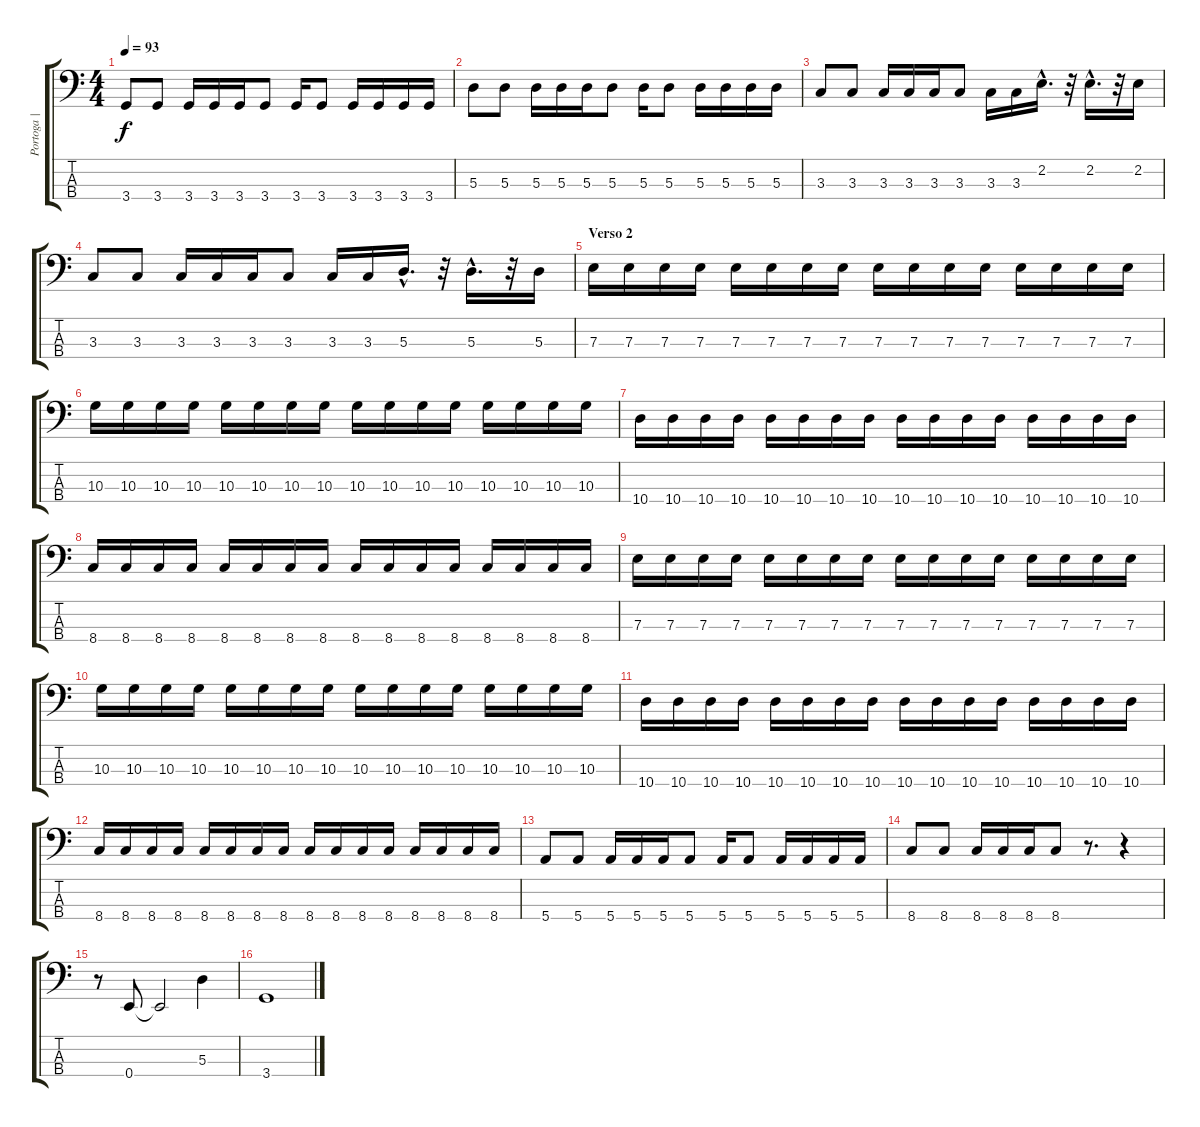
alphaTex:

\track ("Portoga | Baixo" "Portoga | ") {instrument electricbassfinger}
\staff {score tabs}
\tuning (G2 D2 A1 E1) {hide}
\ts (4 4)
\tempo 93
\clef f4
\ks c
3.4.8{dy f} 3.4.8 3.4.16 3.4.16 3.4.16 3.4.8 3.4.16 3.4.8 3.4.16 3.4.16 3.4.16 3.4.16 |
5.3.8 5.3.8 5.3.16 5.3.16 5.3.16 5.3.8 5.3.16 5.3.8 5.3.16 5.3.16 5.3.16 5.3.16 |
3.3.8 3.3.8 3.3.16 3.3.16 3.3.16 3.3.8 3.3.16 3.3.16 2.2{hac}.16{d} r.32 2.2{hac}.16{d} r.32 2.2.16 |
3.3.8 3.3.8 3.3.16 3.3.16 3.3.16 3.3.8 3.3.16 3.3.16 5.3{hac}.16{d} r.32 5.3{hac}.16{d} r.32 5.3.16 |
\section ("" "Verso 2")
7.3.16 7.3.16 7.3.16 7.3.16 7.3.16 7.3.16 7.3.16 7.3.16 7.3.16 7.3.16 7.3.16 7.3.16 7.3.16 7.3.16 7.3.16 7.3.16 |
10.3.16 10.3.16 10.3.16 10.3.16 10.3.16 10.3.16 10.3.16 10.3.16 10.3.16 10.3.16 10.3.16 10.3.16 10.3.16 10.3.16 10.3.16 10.3.16 |
10.4.16 10.4.16 10.4.16 10.4.16 10.4.16 10.4.16 10.4.16 10.4.16 10.4.16 10.4.16 10.4.16 10.4.16 10.4.16 10.4.16 10.4.16 10.4.16 |
8.4.16 8.4.16 8.4.16 8.4.16 8.4.16 8.4.16 8.4.16 8.4.16 8.4.16 8.4.16 8.4.16 8.4.16 8.4.16 8.4.16 8.4.16 8.4.16 |
7.3.16 7.3.16 7.3.16 7.3.16 7.3.16 7.3.16 7.3.16 7.3.16 7.3.16 7.3.16 7.3.16 7.3.16 7.3.16 7.3.16 7.3.16 7.3.16 |
10.3.16 10.3.16 10.3.16 10.3.16 10.3.16 10.3.16 10.3.16 10.3.16 10.3.16 10.3.16 10.3.16 10.3.16 10.3.16 10.3.16 10.3.16 10.3.16 |
10.4.16 10.4.16 10.4.16 10.4.16 10.4.16 10.4.16 10.4.16 10.4.16 10.4.16 10.4.16 10.4.16 10.4.16 10.4.16 10.4.16 10.4.16 10.4.16 |
8.4.16 8.4.16 8.4.16 8.4.16 8.4.16 8.4.16 8.4.16 8.4.16 8.4.16 8.4.16 8.4.16 8.4.16 8.4.16 8.4.16 8.4.16 8.4.16 |
5.4.8 5.4.8 5.4.16 5.4.16 5.4.16 5.4.8 5.4.16 5.4.8 5.4.16 5.4.16 5.4.16 5.4.16 |
8.4.8 8.4.8 8.4.16 8.4.16 8.4.16 8.4.8 r.8{d} r.4 |
r.8 0.4.8 0.4{t}.2 5.3.4 |
3.4.1
